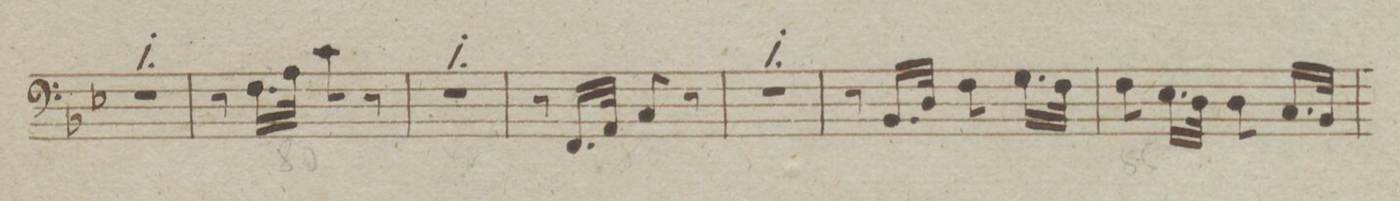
**kern
*I"Organo.
*clefF4
*k[b-e-]
*M2/4
2r
=78
8r
16.F\LL
32A\JJk
8c\
8r
=79
2r
=80
8r
16.FF/LL
32AA/JJk
8C/
8r
=81
2r
=82
8r
16.BB-/LL
32D/JJk
8F\
16.G\LL
32F\JJk
=83
8F\
16.E-\LL
32D\JJk
8D\
16.C/LL
32BB-/JJk
=84
*-
